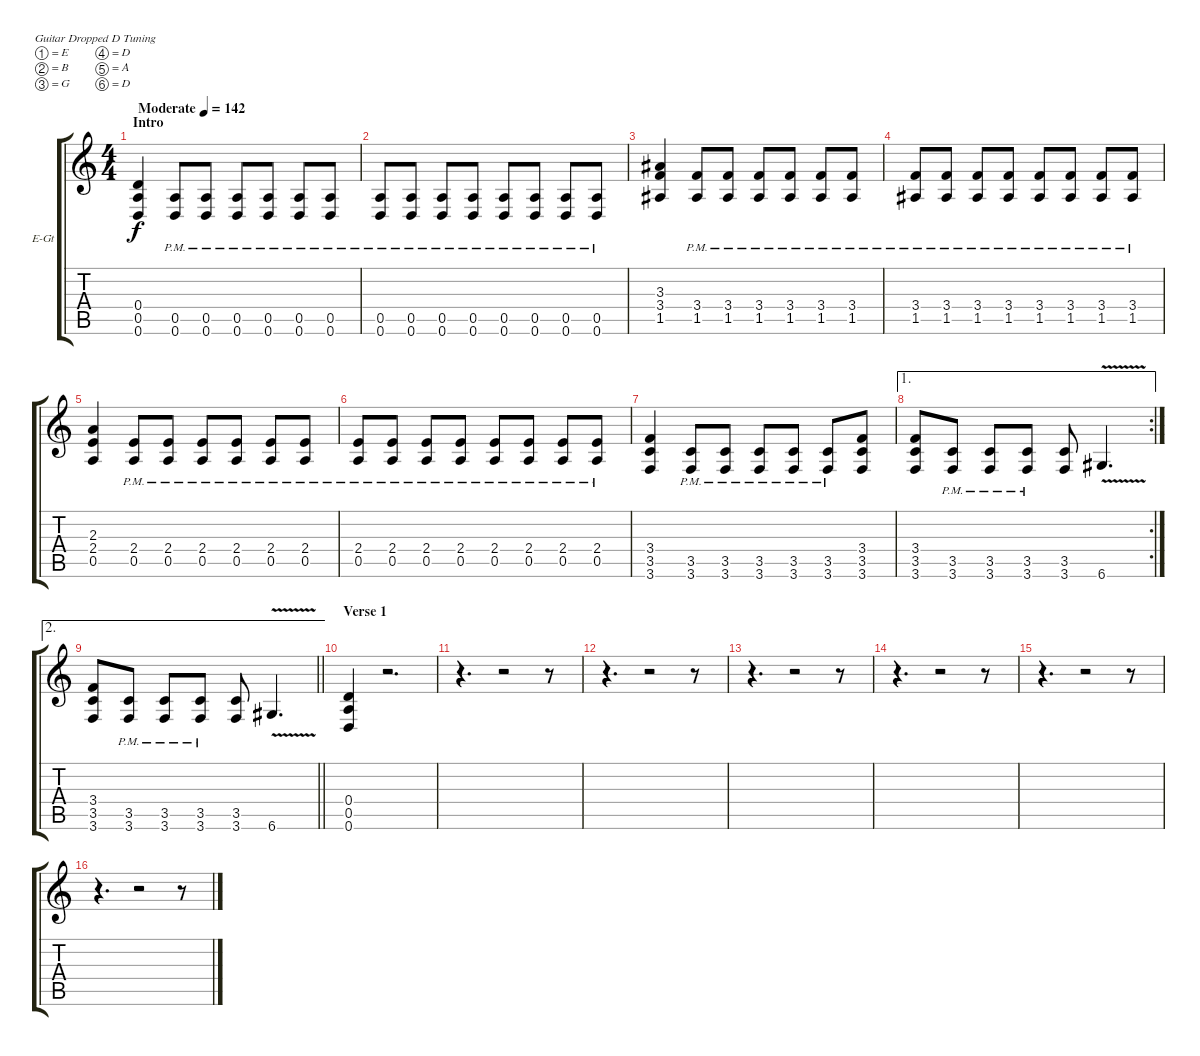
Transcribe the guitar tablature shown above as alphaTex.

\bracketExtendMode groupsimilarinstruments
\firstSystemTrackNameOrientation horizontal
\otherSystemsTrackNameOrientation horizontal
\track ("Electric Guitar 1" "E-Gt") {instrument distortionguitar}
\staff {score tabs}
\tuning (E4 B3 G3 D3 A2 D2)
\ts (4 4)
\beaming (8 2 2 2 2)
\section ("" "Intro")
\tempo (142 "Moderate")
\clef g2
\ks c
(0.4 0.5 0.6).4{dy f instrument distortionguitar} (0.5{pm} 0.6{pm}).8 (0.5{pm} 0.6{pm}).8 (0.5{pm} 0.6{pm}).8 (0.5{pm} 0.6{pm}).8 (0.5{pm} 0.6{pm}).8 (0.5{pm} 0.6{pm}).8 |
(0.5{pm} 0.6{pm}).8 (0.5{pm} 0.6{pm}).8 (0.5{pm} 0.6{pm}).8 (0.5{pm} 0.6{pm}).8 (0.5{pm} 0.6{pm}).8 (0.5{pm} 0.6{pm}).8 (0.5{pm} 0.6{pm}).8 (0.5{pm} 0.6{pm}).8 |
(3.3 3.4 1.5).4 (3.4{pm} 1.5{pm}).8 (3.4{pm} 1.5{pm}).8 (3.4{pm} 1.5{pm}).8 (3.4{pm} 1.5{pm}).8 (3.4{pm} 1.5{pm}).8 (3.4{pm} 1.5{pm}).8 |
(3.4{pm} 1.5{pm}).8 (3.4{pm} 1.5{pm}).8 (3.4{pm} 1.5{pm}).8 (3.4{pm} 1.5{pm}).8 (3.4{pm} 1.5{pm}).8 (3.4{pm} 1.5{pm}).8 (3.4{pm} 1.5{pm}).8 (3.4{pm} 1.5{pm}).8 |
(2.3 2.4 0.5).4 (2.4{pm} 0.5{pm}).8 (2.4{pm} 0.5{pm}).8 (2.4{pm} 0.5{pm}).8 (2.4{pm} 0.5{pm}).8 (2.4{pm} 0.5{pm}).8 (2.4{pm} 0.5{pm}).8 |
(2.4{pm} 0.5{pm}).8 (2.4{pm} 0.5{pm}).8 (2.4{pm} 0.5{pm}).8 (2.4{pm} 0.5{pm}).8 (2.4{pm} 0.5{pm}).8 (2.4{pm} 0.5{pm}).8 (2.4{pm} 0.5{pm}).8 (2.4{pm} 0.5{pm}).8 |
(3.4 3.5 3.6).4 (3.5{pm} 3.6{pm}).8 (3.5{pm} 3.6{pm}).8 (3.5{pm} 3.6{pm}).8 (3.5{pm} 3.6{pm}).8 (3.5{pm} 3.6{pm}).8 (3.4 3.5 3.6).8 |
\ae 1
\rc 2
(3.4 3.5 3.6).8 (3.5{pm} 3.6{pm}).8 (3.5{pm} 3.6{pm}).8 (3.5{pm} 3.6{pm}).8 (3.5 3.6).8 6.6{v}.4{d} |
\ae 2
\barLineRight lightlight
(3.4 3.5 3.6).8 (3.5{pm} 3.6{pm}).8 (3.5{pm} 3.6{pm}).8 (3.5{pm} 3.6{pm}).8 (3.5 3.6).8 6.6{v}.4{d} |
\section ("" "Verse 1")
(0.4 0.5 0.6).4 r.2{d} |
r.4{d} r.2 r.8 |
r.4{d} r.2 r.8 |
r.4{d} r.2 r.8 |
r.4{d} r.2 r.8 |
r.4{d} r.2 r.8 |
r.4{d} r.2 r.8
